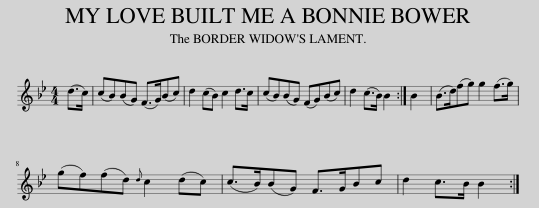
X:1
L:1/8
M:4/4
I:linebreak $
K:Bb
V:1 treble
V:1
 (d>c) | (cB)(BG) (F>G)(Bc) | d2 (cB) c2 d>c | (cB)(BG) (FG)(Bc) | d2 (c>B) B2 :| %5
 B2 | (B>d)(fg) g2 (f>g) |$ (gf)(fd){d} c2 (dc) | (c>B)(BG) F>GBc | d2 c>B B2 :| %10
